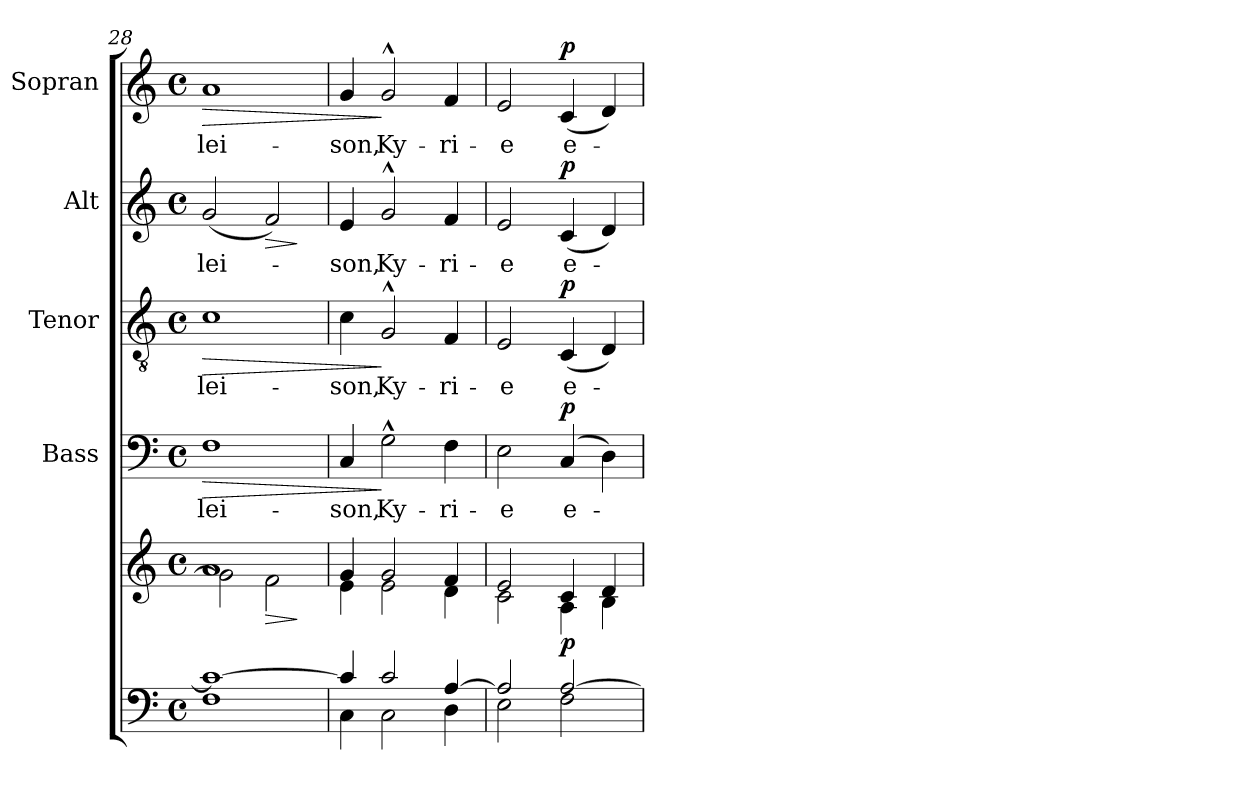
**kern	**kern	**dynam	**kern	**text	**dynam	**kern	**text	**dynam	**kern	**text	**dynam	**kern	**text	**dynam
*part5	*part5	*part5	*part4	*part4	*part4	*part3	*part3	*part3	*part2	*part2	*part2	*part1	*part1	*part1
*staff6	*staff5	*staff5/6	*staff4	*staff4	*staff4	*staff3	*staff3	*staff3	*staff2	*staff2	*staff2	*staff1	*staff1	*staff1
*	*	*	*I"Bass	*	*	*I"Tenor	*	*	*I"Alt	*	*	*I"Sopran	*	*
*	*	*	*I'B.	*	*	*I'T.	*	*	*I'A.	*	*	*I'S.	*	*
*clefF4	*clefG2	*	*clefF4	*	*	*clefGv2	*	*	*clefG2	*	*	*clefG2	*	*
*k[]	*k[]	*	*k[]	*	*	*k[]	*	*	*k[]	*	*	*k[]	*	*
*C:	*C:	*	*C:	*	*	*C:	*	*	*C:	*	*	*C:	*	*
*M4/4	*M4/4	*	*M4/4	*	*	*M4/4	*	*	*M4/4	*	*	*M4/4	*	*
*met(c)	*met(c)	*	*met(c)	*	*	*met(c)	*	*	*met(c)	*	*	*met(c)	*	*
=28	=28	=28	=28	=28	=28	=28	=28	=28	=28	=28	=28	=28	=28	=28
*^	*^	*	*	*	*	*	*	*	*	*	*	*	*	*
!	!	!	!	!	!	!LO:LY:b	!LO:HP:b	!	!LO:LY:b	!LO:HP:b	!	!LO:LY:b	!	!	!LO:LY:b	!LO:HP:b
1c_	1F	1a	2g\]	.	1F	-lei-	>	1c	-lei-	>	(<2g/	-lei-	.	1a	-lei-	>
!	!	!	!	!LO:HP:b	!	!	!	!	!	!	!	!	!LO:HP:b	!	!	!
.	.	.	2f\	>	.	.	.	.	.	.	2f/)	.	>	.	.	.
*v	*v	*	*	*	*	*	*	*	*	*	*	*	*	*	*	*
*	*v	*v	*	*	*	*	*	*	*	*	*	*	*	*	*
.	.	]	.	.	.	.	.	.	.	.	]	.	.	.
!!LO:LB:g=z
=29	=29	=29	=29	=29	=29	=29	=29	=29	=29	=29	=29	=29	=29	=29
*^	*^	*	*	*	*	*	*	*	*	*	*	*	*	*
!	!	!	!	!	!	!LO:LY:b	!	!	!LO:LY:b	!	!	!LO:LY:b	!	!	!LO:LY:b	!
4c/]	4C\	4g/	4e\	.	4C/	-son,	.	4c\	-son,	.	4e/	-son,	.	4g/	-son,	.
!	!	!	!	!	!	!LO:LY:b	!	!	!LO:LY:b	!	!	!LO:LY:b	!	!	!LO:LY:b	!
2c/	2C\	2g/	2e\	.	2G^^>\	Ky-	]	2G^^>/	Ky-	]	2g^^>/	Ky-	.	2g^^>/	Ky-	]
!	!	!	!	!	!	!LO:LY:b	!	!	!LO:LY:b	!	!	!LO:LY:b	!	!	!LO:LY:b	!
[>4A/	4D\	4f/	4d\	.	4F\	-ri-	.	4F/	-ri-	.	4f/	-ri-	.	4f/	-ri-	.
=30	=30	=30	=30	=30	=30	=30	=30	=30	=30	=30	=30	=30	=30	=30	=30	=30
!	!	!	!	!	!	!LO:LY:b	!	!	!LO:LY:b	!	!	!LO:LY:b	!	!	!LO:LY:b	!
2A/]	2E\	2e/	2c\	.	2E\	-e	.	2E/	-e	.	2e/	-e	.	2e/	-e	.
!	!	!	!	!LO:DY:b	!	!LO:LY:b	!LO:DY:a	!	!LO:LY:b	!LO:DY:a	!	!LO:LY:b	!LO:DY:a	!	!LO:LY:b	!LO:DY:a
[>2A/	2F\	4c/	4A\	p	(4C/	e-	p	(<4C/	e-	p	(<4c/	e-	p	(<4c/	e-	p
.	.	4d/	4B\	.	4D\)	.	.	4D/)	.	.	4d/)	.	.	4d/)	.	.
*v	*v	*	*	*	*	*	*	*	*	*	*	*	*	*	*	*
*	*v	*v	*	*	*	*	*	*	*	*	*	*	*	*	*
=	=	=	=	=	=	=	=	=	=	=	=	=	=	=
*-	*-	*-	*-	*-	*-	*-	*-	*-	*-	*-	*-	*-	*-	*-
